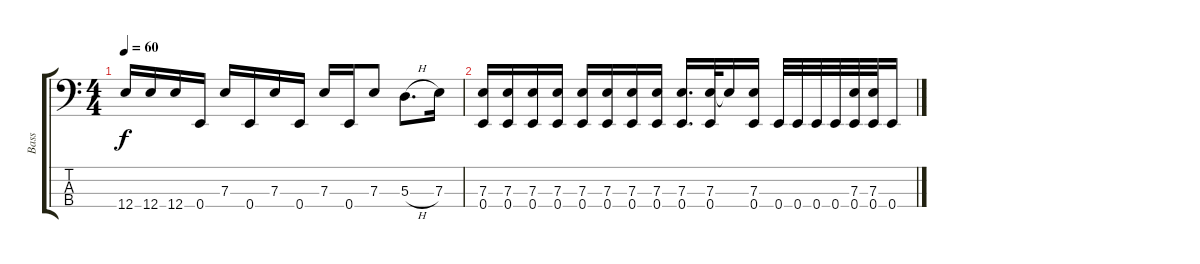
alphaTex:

\track ("Bass" "Bass") {instrument electricbassfinger}
\staff {score tabs}
\tuning (G2 D2 A1 E1) {hide}
\ts (4 4)
\tempo 60
\clef f4
\ks c
12.4.16{dy f} 12.4.16 12.4.16 0.4.16 7.3.16 0.4.16 7.3.16 0.4.16 7.3.16 0.4.16 7.3.8 5.3{h}.8{d} 7.3.16 |
(7.3 0.4).16 (7.3 0.4).16 (7.3 0.4).16 (7.3 0.4).16 (7.3 0.4).16 (7.3 0.4).16 (7.3 0.4).16 (7.3 0.4).16 (7.3 0.4).16{d} (7.3 0.4).32 7.3{t}.16 (7.3 0.4).16 0.4.32 0.4.32 0.4.32 0.4.32 (7.3 0.4).32 (7.3 0.4).32 0.4.16
